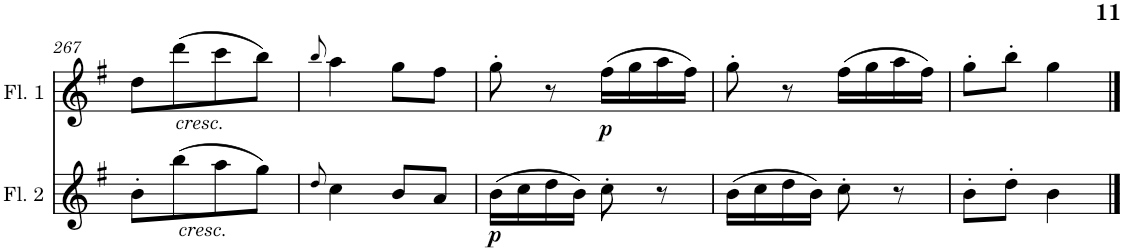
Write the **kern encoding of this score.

**kern	**dynam	**kern	**dynam
*part2	*part2	*part1	*part1
*staff2	*staff2	*staff1	*staff1
*I"Flute 2	*	*I"Flute 1	*
*I'Fl. 2	*	*I'Fl. 1	*
!!LO:PB:g=z
*clefG2	*	*clefG2	*
*k[f#]	*	*k[f#]	*
*M2/4	*	*M2/4	*
=267	=267	=267	=267
8b'\L	.	8dd\L	.
!	!	!LO:TX:b:i:t=cresc.	!
!LO:TX:b:i:t=cresc.	!	!	!
(>8bb\	.	(>8ddd\	.
8aa\	.	8ccc\	.
8gg\J)	.	8bb\J)	.
=268	=268	=268	=268
8qdd/	.	8qbb/	.
4cc\	.	4aa\	.
8b/L	.	8gg\L	.
8a/J	.	8ff#\J	.
=269	=269	=269	=269
!	!LO:DY:b	!	!
(16b\LL	p	8gg'\	.
16cc\	.	.	.
16dd\	.	8r	.
16b\JJ)	.	.	.
!	!	!	!LO:DY:b
8cc'\	.	(16ff#\LL	p
.	.	16gg\	.
8r	.	16aa\	.
.	.	16ff#\JJ)	.
=270	=270	=270	=270
(16b\LL	.	8gg'\	.
16cc\	.	.	.
16dd\	.	8r	.
16b\JJ)	.	.	.
8cc'\	.	(16ff#\LL	.
.	.	16gg\	.
8r	.	16aa\	.
.	.	16ff#\JJ)	.
=271	=271	=271	=271
8b'\L	.	8gg'\L	.
8dd'\J	.	8bb'\J	.
4b\	.	4gg\	.
==	==	==	==
*-	*-	*-	*-
